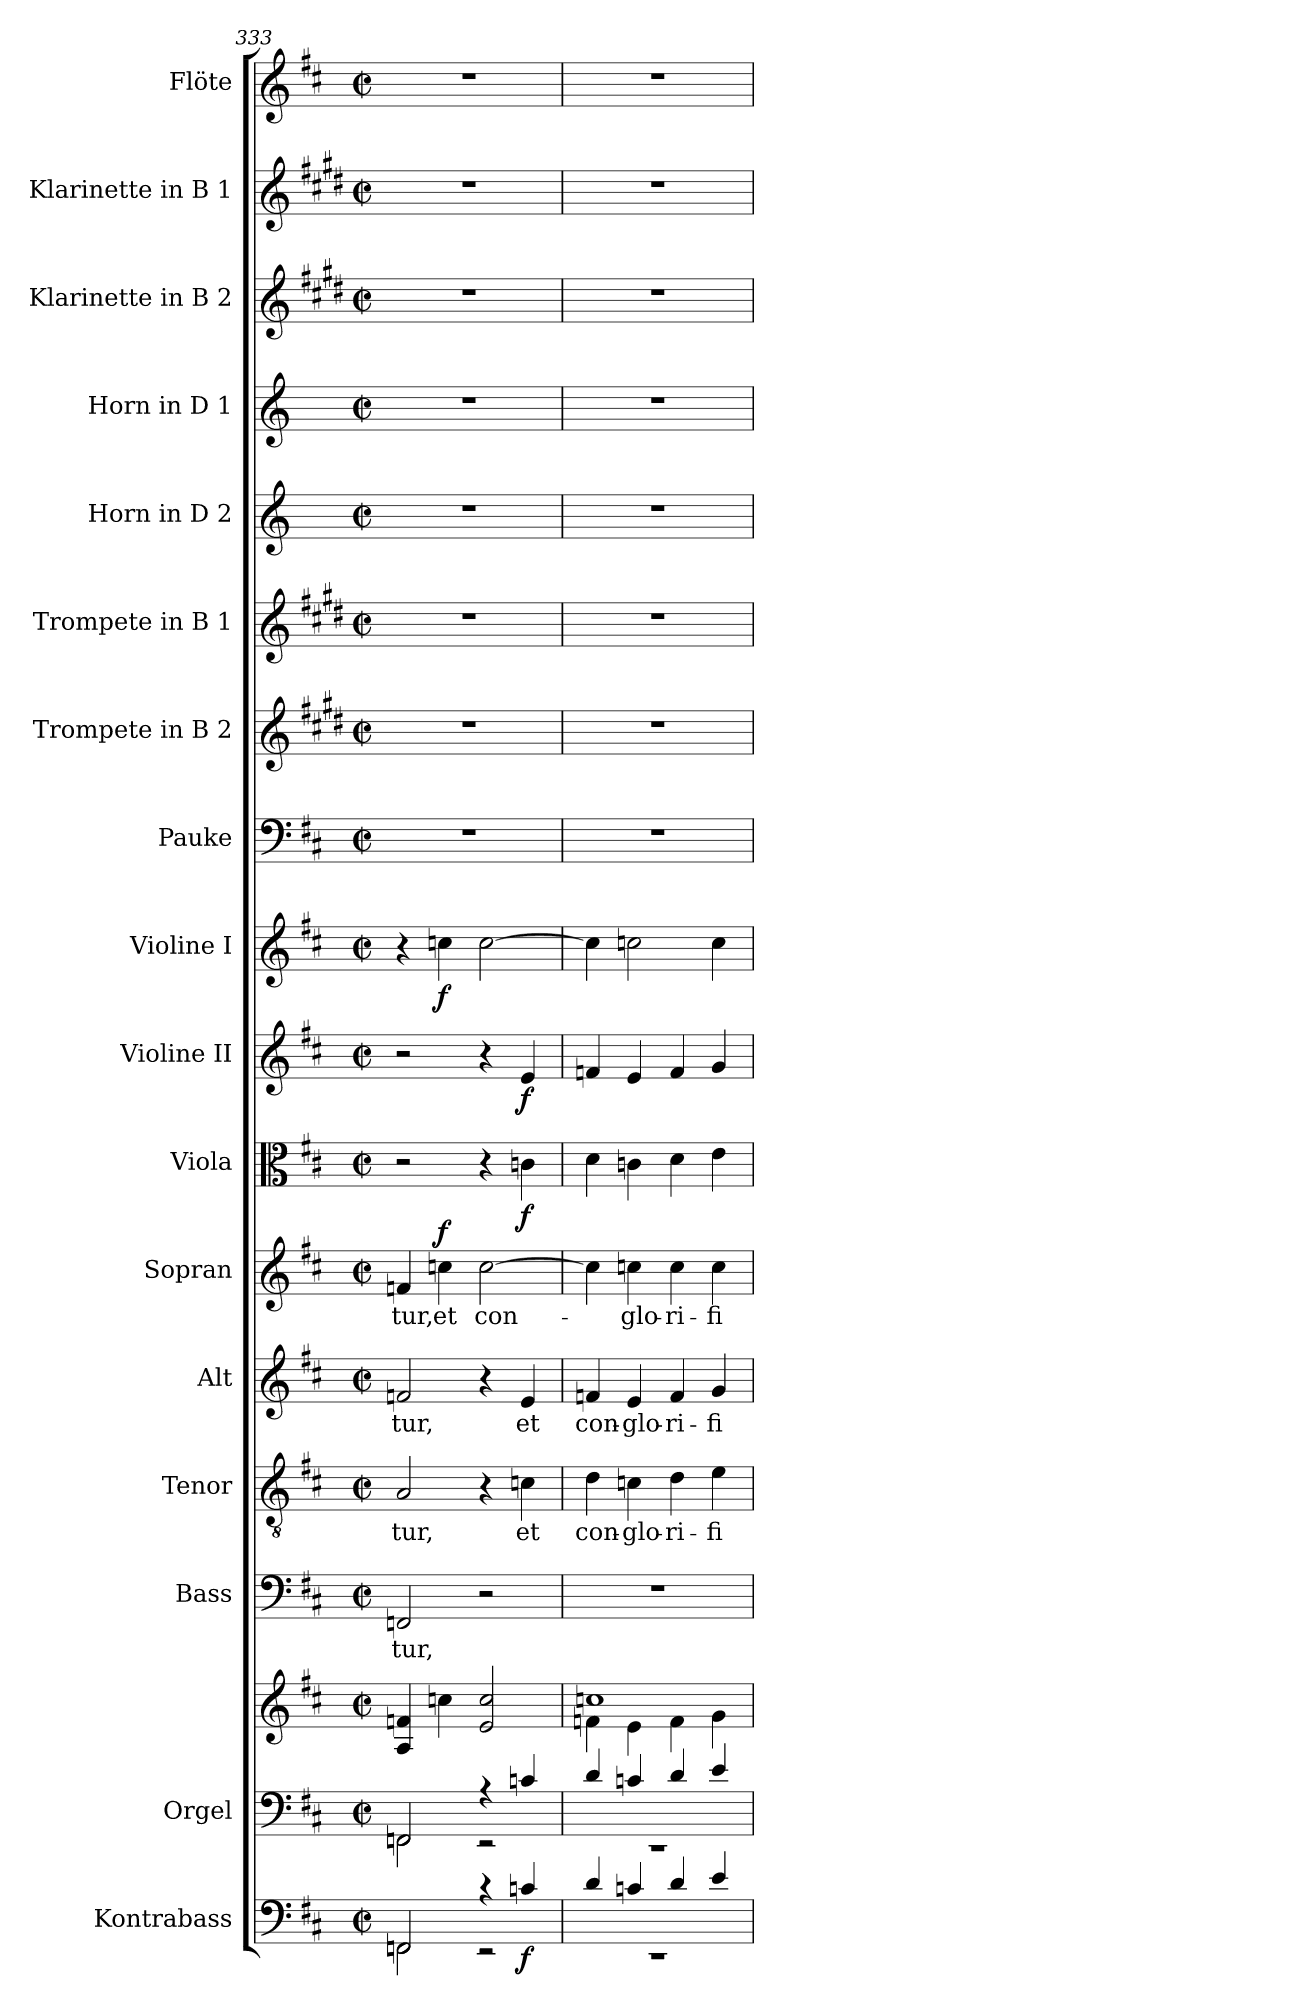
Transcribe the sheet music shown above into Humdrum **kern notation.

**kern	**dynam	**kern	**kern	**kern	**text	**kern	**text	**kern	**text	**kern	**text	**dynam	**kern	**dynam	**kern	**dynam	**kern	**dynam	**kern	**kern	**kern	**kern	**kern	**kern	**kern	**kern
*part17	*part17	*part16	*part16	*part15	*part15	*part14	*part14	*part13	*part13	*part12	*part12	*part12	*part11	*part11	*part10	*part10	*part9	*part9	*part8	*part7	*part6	*part5	*part4	*part3	*part2	*part1
*staff18	*staff18	*staff17	*staff16	*staff15	*staff15	*staff14	*staff14	*staff13	*staff13	*staff12	*staff12	*staff12	*staff11	*staff11	*staff10	*staff10	*staff9	*staff9	*staff8	*staff7	*staff6	*staff5	*staff4	*staff3	*staff2	*staff1
*I"Kontrabass	*	*I"Orgel	*	*I"Bass	*	*I"Tenor	*	*I"Alt	*	*I"Sopran	*	*	*I"Viola	*	*I"Violine II	*	*I"Violine I	*	*I"Pauke	*I"Trompete in B 2	*I"Trompete in B 1	*I"Horn in D 2	*I"Horn in D 1	*I"Klarinette in B 2	*I"Klarinette in B 1	*I"Flöte
*I'Kb.	*	*I'Org.	*	*I'B	*	*I'T	*	*I'A	*	*I'S	*	*	*I'Vla.	*	*I'Vl. II	*	*I'Vl. I	*	*I'Pk.	*I'Trp. 2	*I'Trp. 1	*I'Hrn. 2	*I'Hrn. 1	*I'Kl. 2	*I'Kl. 1	*I'Fl.
*clefF4	*	*clefF4	*clefG2	*clefF4	*	*clefGv2	*	*clefG2	*	*clefG2	*	*	*clefC3	*	*clefG2	*	*clefG2	*	*clefF4	*clefG2	*clefG2	*clefG2	*clefG2	*clefG2	*clefG2	*clefG2
*ITrd7c12	*	*	*	*	*	*	*	*	*	*	*	*	*	*	*	*	*	*	*	*ITrd1c2	*ITrd1c2	*ITrd-1c-2	*ITrd-1c-2	*ITrd1c2	*ITrd1c2	*
*k[f#c#]	*	*k[f#c#]	*k[f#c#]	*k[f#c#]	*	*k[f#c#]	*	*k[f#c#]	*	*k[f#c#]	*	*	*k[f#c#]	*	*k[f#c#]	*	*k[f#c#]	*	*k[f#c#]	*k[f#c#]	*k[f#c#]	*k[f#c#]	*k[f#c#]	*k[f#c#]	*k[f#c#]	*k[f#c#]
*D:	*	*D:	*D:	*D:	*	*D:	*	*D:	*	*D:	*	*	*D:	*	*D:	*	*D:	*	*D:	*D:	*D:	*D:	*D:	*D:	*D:	*D:
*M2/2	*	*M2/2	*M2/2	*M2/2	*	*M2/2	*	*M2/2	*	*M2/2	*	*	*M2/2	*	*M2/2	*	*M2/2	*	*M2/2	*M2/2	*M2/2	*M2/2	*M2/2	*M2/2	*M2/2	*M2/2
*met(c|)	*	*met(c|)	*met(c|)	*met(c|)	*	*met(c|)	*	*met(c|)	*	*met(c|)	*	*	*met(c|)	*	*met(c|)	*	*met(c|)	*	*met(c|)	*met(c|)	*met(c|)	*met(c|)	*met(c|)	*met(c|)	*met(c|)	*met(c|)
=333	=333	=333	=333	=333	=333	=333	=333	=333	=333	=333	=333	=333	=333	=333	=333	=333	=333	=333	=333	=333	=333	=333	=333	=333	=333	=333
*^	*	*^	*	*	*	*	*	*	*	*	*	*	*	*	*	*	*	*	*	*	*	*	*	*	*	*
!	!	!	!	!	!	!	!LO:LY:b	!	!LO:LY:b	!	!LO:LY:b	!	!LO:LY:b	!	!	!	!	!	!	!	!	!	!	!	!	!	!	!
2FFFn/	2FFFn\	.	2FFn/	2FFn\	4A/ 4fn/	2FFn/	-tur,	2A/	-tur,	2fn/	-tur,	4fn/	-tur,	.	2r	.	2r	.	4r	.	1r	1r	1r	1r	1r	1r	1r	1r
!	!	!	!	!	!	!	!	!	!	!	!	!	!LO:LY:b	!LO:DY:a	!	!	!	!	!	!LO:DY:b	!	!	!	!	!	!	!	!
.	.	.	.	.	4ccn\	.	.	.	.	.	.	4ccn\	et	f	.	.	.	.	4ccn\	f	.	.	.	.	.	.	.	.
!	!	!	!	!	!	!	!	!	!	!	!	!	!LO:LY:b	!	!	!	!	!	!	!	!	!	!	!	!	!	!	!
4rc	2rEE	.	4rG	2rEE	2e/ 2cc/	2r	.	4r	.	4r	.	[2cc\	con-	.	4r	.	4r	.	[2cc\	.	.	.	.	.	.	.	.	.
!	!	!LO:DY:b	!	!	!	!	!	!	!LO:LY:b	!	!LO:LY:b	!	!	!	!	!LO:DY:b	!	!LO:DY:b	!	!	!	!	!	!	!	!	!	!
4Cn/	.	f	4cn/	.	.	.	.	4cn\	et	4e/	et	.	.	.	4cn\	f	4e/	f	.	.	.	.	.	.	.	.	.	.
=334	=334	=334	=334	=334	=334	=334	=334	=334	=334	=334	=334	=334	=334	=334	=334	=334	=334	=334	=334	=334	=334	=334	=334	=334	=334	=334	=334	=334
*	*	*	*	*	*^	*	*	*	*	*	*	*	*	*	*	*	*	*	*	*	*	*	*	*	*	*	*	*
!	!	!	!	!	!	!	!	!	!	!LO:LY:b	!	!LO:LY:b	!	!	!	!	!	!	!	!	!	!	!	!	!	!	!	!	!
4D/	1rEE	.	4d/	1rEE	1ccn	4fn\	1r	.	4d\	con-	4fn/	con-	4cc\]	.	.	4d\	.	4fn/	.	4cc\]	.	1r	1r	1r	1r	1r	1r	1r	1r
!	!	!	!	!	!	!	!	!	!	!LO:LY:b	!	!LO:LY:b	!	!LO:LY:b	!	!	!	!	!	!	!	!	!	!	!	!	!	!	!
4Cn/	.	.	4cn/	.	.	4e\	.	.	4cn\	-glo-	4e/	-glo-	4ccn\	-glo-	.	4cn\	.	4e/	.	2ccn\	.	.	.	.	.	.	.	.	.
!	!	!	!	!	!	!	!	!	!	!LO:LY:b	!	!LO:LY:b	!	!LO:LY:b	!	!	!	!	!	!	!	!	!	!	!	!	!	!	!
4D/	.	.	4d/	.	.	4f\	.	.	4d\	-ri-	4f/	-ri-	4cc\	-ri-	.	4d\	.	4f/	.	.	.	.	.	.	.	.	.	.	.
!	!	!	!	!	!	!	!	!	!	!LO:LY:b	!	!LO:LY:b	!	!LO:LY:b	!	!	!	!	!	!	!	!	!	!	!	!	!	!	!
4E/	.	.	4e/	.	.	4g\	.	.	4e\	-fi-	4g/	-fi-	4cc\	-fi-	.	4e\	.	4g/	.	4cc\	.	.	.	.	.	.	.	.	.
*v	*v	*	*	*	*	*	*	*	*	*	*	*	*	*	*	*	*	*	*	*	*	*	*	*	*	*	*	*	*
*	*	*v	*v	*	*	*	*	*	*	*	*	*	*	*	*	*	*	*	*	*	*	*	*	*	*	*	*	*
*	*	*	*v	*v	*	*	*	*	*	*	*	*	*	*	*	*	*	*	*	*	*	*	*	*	*	*	*
=	=	=	=	=	=	=	=	=	=	=	=	=	=	=	=	=	=	=	=	=	=	=	=	=	=	=
*-	*-	*-	*-	*-	*-	*-	*-	*-	*-	*-	*-	*-	*-	*-	*-	*-	*-	*-	*-	*-	*-	*-	*-	*-	*-	*-
